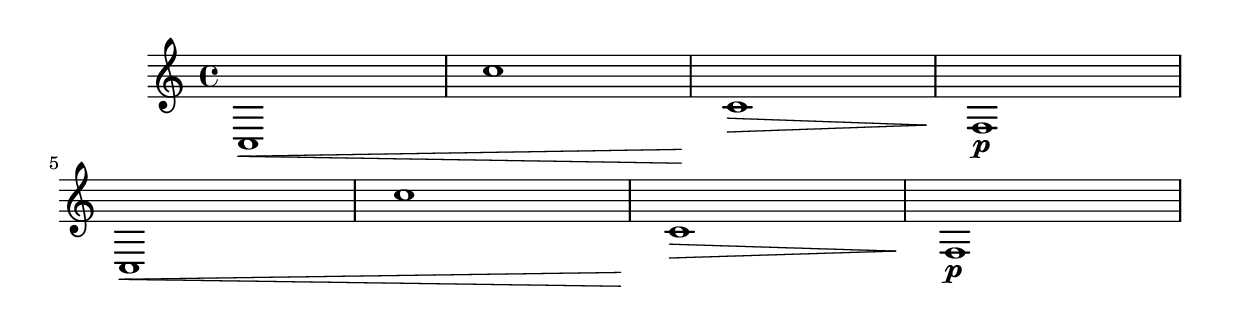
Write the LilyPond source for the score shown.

\version "2.19.21"

\header {
  texidoc = "@code{\\breakDynamicSpan} work whether it is placed together 
with the start or the end of a spanner.  Both lines should be identical.
"
}

\relative {
  c1\< c''
  % break directly before and after \> :
  c,1\breakDynamicSpan\>\breakDynamicSpan 
  f,1\p \break

  c1\<\breakDynamicSpan c''
  c,1\>
  f,1\breakDynamicSpan\p
}
